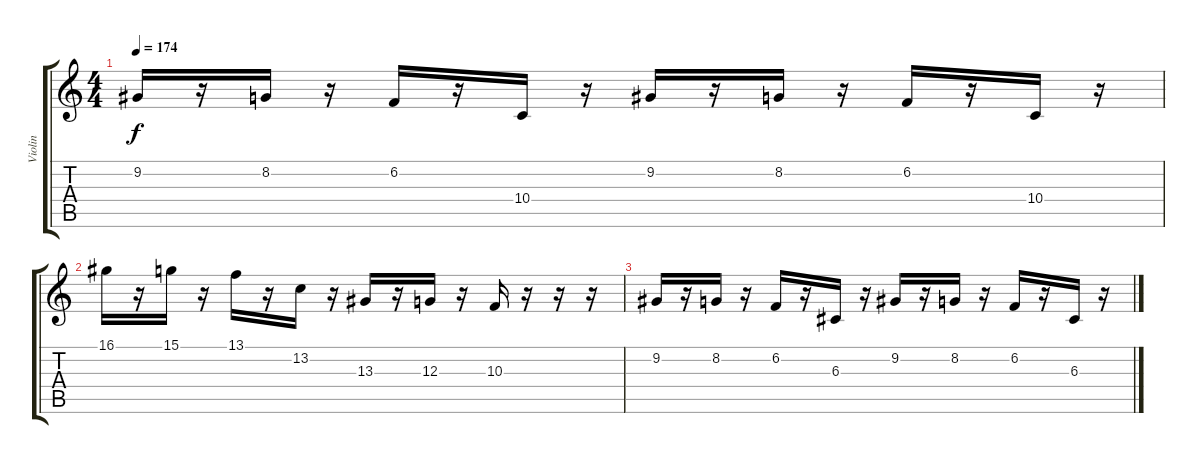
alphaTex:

\track ("Violin" "Violin") {instrument violin}
\staff {score tabs}
\tuning (E4 B3 G3 D3 A2 E2) {hide}
\ts (4 4)
\tempo 174
\clef g2
\ks c
9.2.16{dy f} r.16 8.2.16 r.16 6.2.16 r.16 10.4.16 r.16 9.2.16 r.16 8.2.16 r.16 6.2.16 r.16 10.4.16 r.16 |
16.1.16 r.16 15.1.16 r.16 13.1.16 r.16 13.2.16 r.16 13.3.16 r.16 12.3.16 r.16 10.3.16 r.16 r.16 r.16 |
9.2.16 r.16 8.2.16 r.16 6.2.16 r.16 6.3.16 r.16 9.2.16 r.16 8.2.16 r.16 6.2.16 r.16 6.3.16 r.16
